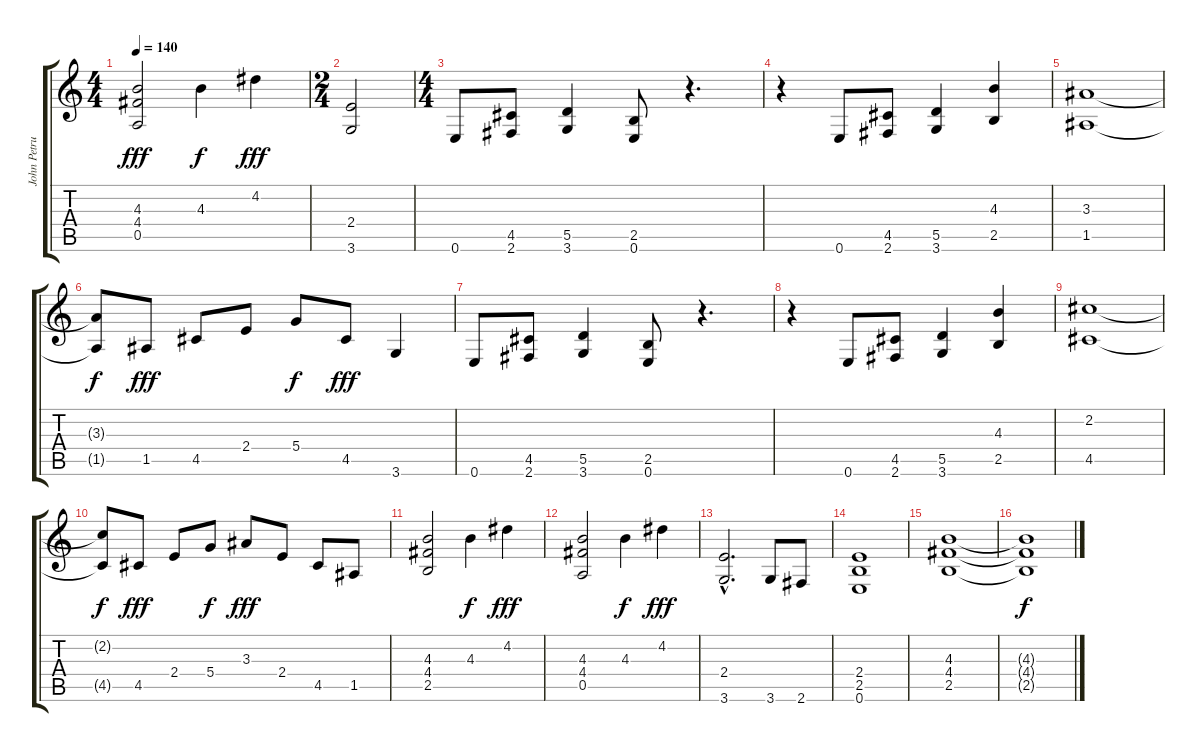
\track ("John Petrucci" "John Petru") {instrument distortionguitar}
\staff {score tabs}
\tuning (E4 B3 G3 D3 A2 E2) {hide}
\ts (4 4)
\tempo 140
\clef g2
\ks c
(4.3 4.4 0.5).2{dy fff} 4.3.4{dy f} 4.2.4{dy fff} |
\ts (2 4)
(2.4 3.6).2 |
\ts (4 4)
0.6.8 (4.5 2.6).8 (5.5 3.6).4 (2.5 0.6).8 r.4{d} |
r.4 0.6.8 (4.5 2.6).8 (5.5 3.6).4 (4.3 2.5).4 |
(3.3 1.5).1 |
(3.3{t} 1.5{t}).8{dy f} 1.5.8{dy fff} 4.5.8 2.4.8 5.4.8{dy f} 4.5.8{dy fff} 3.6.4 |
0.6.8 (4.5 2.6).8 (5.5 3.6).4 (2.5 0.6).8 r.4{d} |
r.4 0.6.8 (4.5 2.6).8 (5.5 3.6).4 (4.3 2.5).4 |
(2.2 4.5).1 |
(2.2{t} 4.5{t}).8{dy f} 4.5.8{dy fff} 2.4.8 5.4.8{dy f} 3.3.8{dy fff} 2.4.8 4.5.8 1.5.8 |
(4.3 4.4 2.5).2 4.3.4{dy f} 4.2.4{dy fff} |
(4.3 4.4 0.5).2 4.3.4{dy f} 4.2.4{dy fff} |
(2.4{hac} 3.6{hac}).2{d} 3.6.8 2.6.8 |
(2.4 2.5 0.6).1 |
(4.3 4.4 2.5).1 |
(4.3{t} 4.4{t} 2.5{t}).1{dy f}
